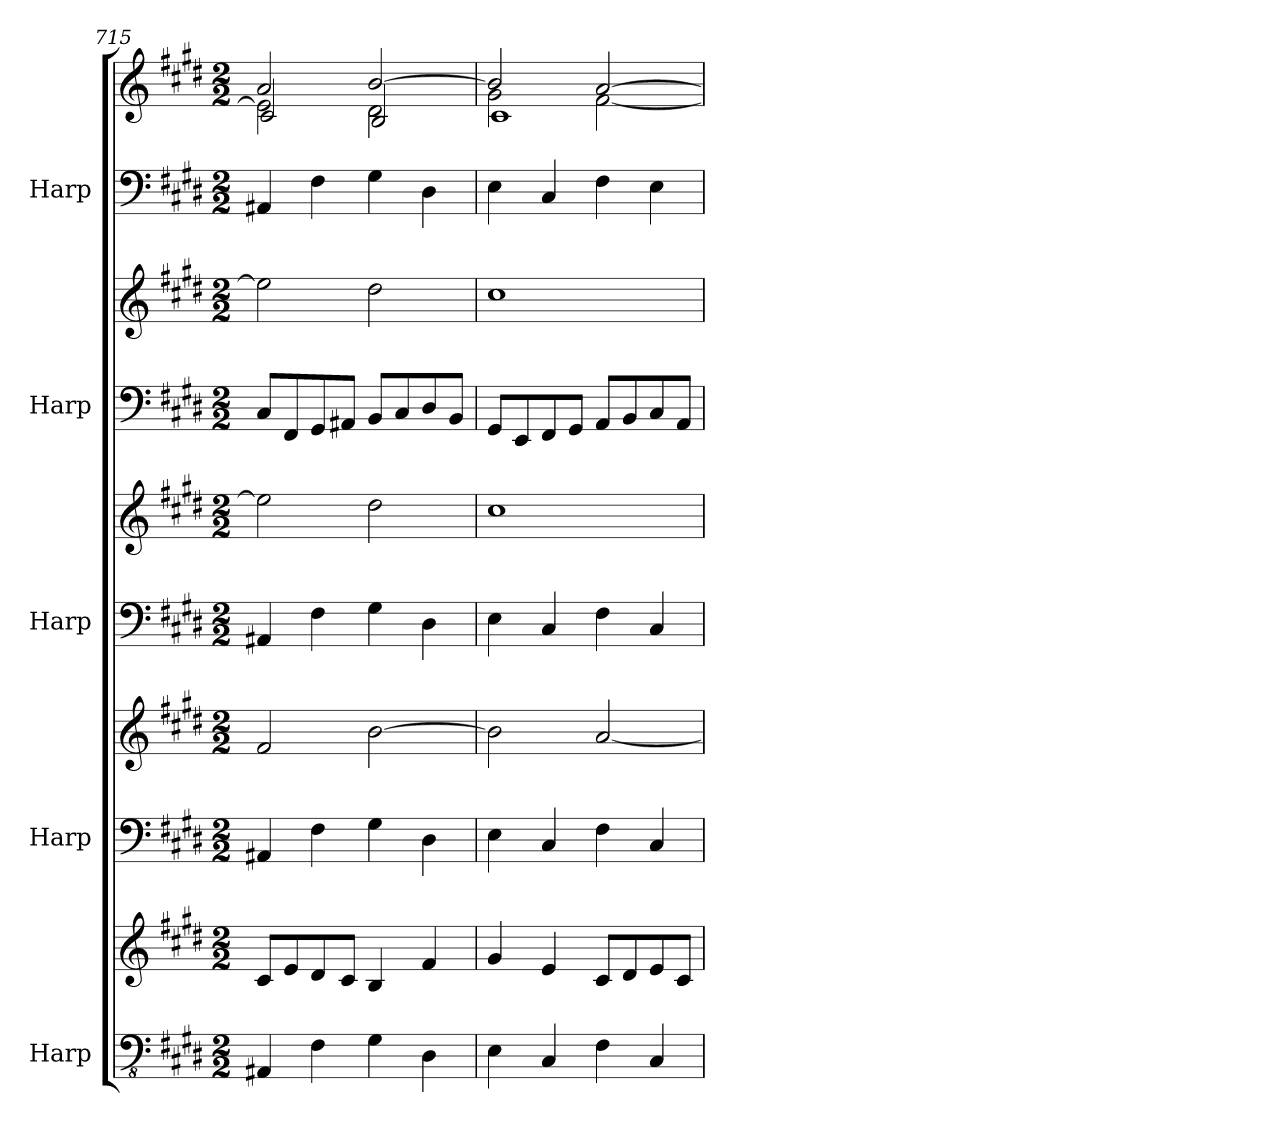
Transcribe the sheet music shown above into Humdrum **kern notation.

**kern	**kern	**kern	**kern	**kern	**kern	**kern	**kern	**kern	**kern
*part5	*part5	*part4	*part4	*part3	*part3	*part2	*part2	*part1	*part1
*staff10	*staff9	*staff8	*staff7	*staff6	*staff5	*staff4	*staff3	*staff2	*staff1
*I"Harp	*	*I"Harp	*	*I"Harp	*	*I"Harp	*	*I"Harp	*
*I'Hp	*	*I'Hp	*	*I'Hp	*	*I'Hp	*	*I'Hp	*
*clefFv4	*clefG2	*clefF4	*clefG2	*clefF4	*clefG2	*clefF4	*clefG2	*clefF4	*clefG2
*k[f#c#g#d#]	*k[f#c#g#d#]	*k[f#c#g#d#]	*k[f#c#g#d#]	*k[f#c#g#d#]	*k[f#c#g#d#]	*k[f#c#g#d#]	*k[f#c#g#d#]	*k[f#c#g#d#]	*k[f#c#g#d#]
*M2/2	*M2/2	*M2/2	*M2/2	*M2/2	*M2/2	*M2/2	*M2/2	*M2/2	*M2/2
=715	=715	=715	=715	=715	=715	=715	=715	=715	=715
*	*	*	*	*	*	*	*	*	*^
*	*	*	*	*	*	*	*	*	*	*^
4AAA#X/	8c#/L	4AA#X/	2f#/	4AA#X/	2ee\]	8C#/L	2ee\]	4AA#X/	2a/	2e\]	2c#/
.	8e/	.	.	.	.	8FF#/	.	.	.	.	.
4FF#\	8d#/	4F#\	.	4F#\	.	8GG#/	.	4F#\	.	.	.
.	8c#/J	.	.	.	.	8AA#X/J	.	.	.	.	.
4GG#\	4B/	4G#\	[2b\	4G#\	2dd#\	8BB/L	2dd#\	4G#\	[2b/	2d#\	2B/
.	.	.	.	.	.	8C#/	.	.	.	.	.
4DD#\	4f#/	4D#\	.	4D#\	.	8D#/	.	4D#\	.	.	.
.	.	.	.	.	.	8BB/J	.	.	.	.	.
!!LO:PB:g=z	!!	!!
=716	=716	=716	=716	=716	=716	=716	=716	=716	=716	=716	=716
4EE\	4g#/	4E\	2b\]	4E\	1cc#	8GG#/L	1cc#	4E\	2b/]	2g#\	1c#
.	.	.	.	.	.	8EE/	.	.	.	.	.
4CC#/	4e/	4C#/	.	4C#/	.	8FF#/	.	4C#/	.	.	.
.	.	.	.	.	.	8GG#/J	.	.	.	.	.
4FF#\	8c#/L	4F#\	[2a/	4F#\	.	8AA/L	.	4F#\	[2a/	[2f#\	.
.	8d#/	.	.	.	.	8BB/	.	.	.	.	.
4CC#/	8e/	4C#/	.	4C#/	.	8C#/	.	4E\	.	.	.
.	8c#/J	.	.	.	.	8AA/J	.	.	.	.	.
*	*	*	*	*	*	*	*	*	*v	*v	*v
=	=	=	=	=	=	=	=	=	=
*-	*-	*-	*-	*-	*-	*-	*-	*-	*-
